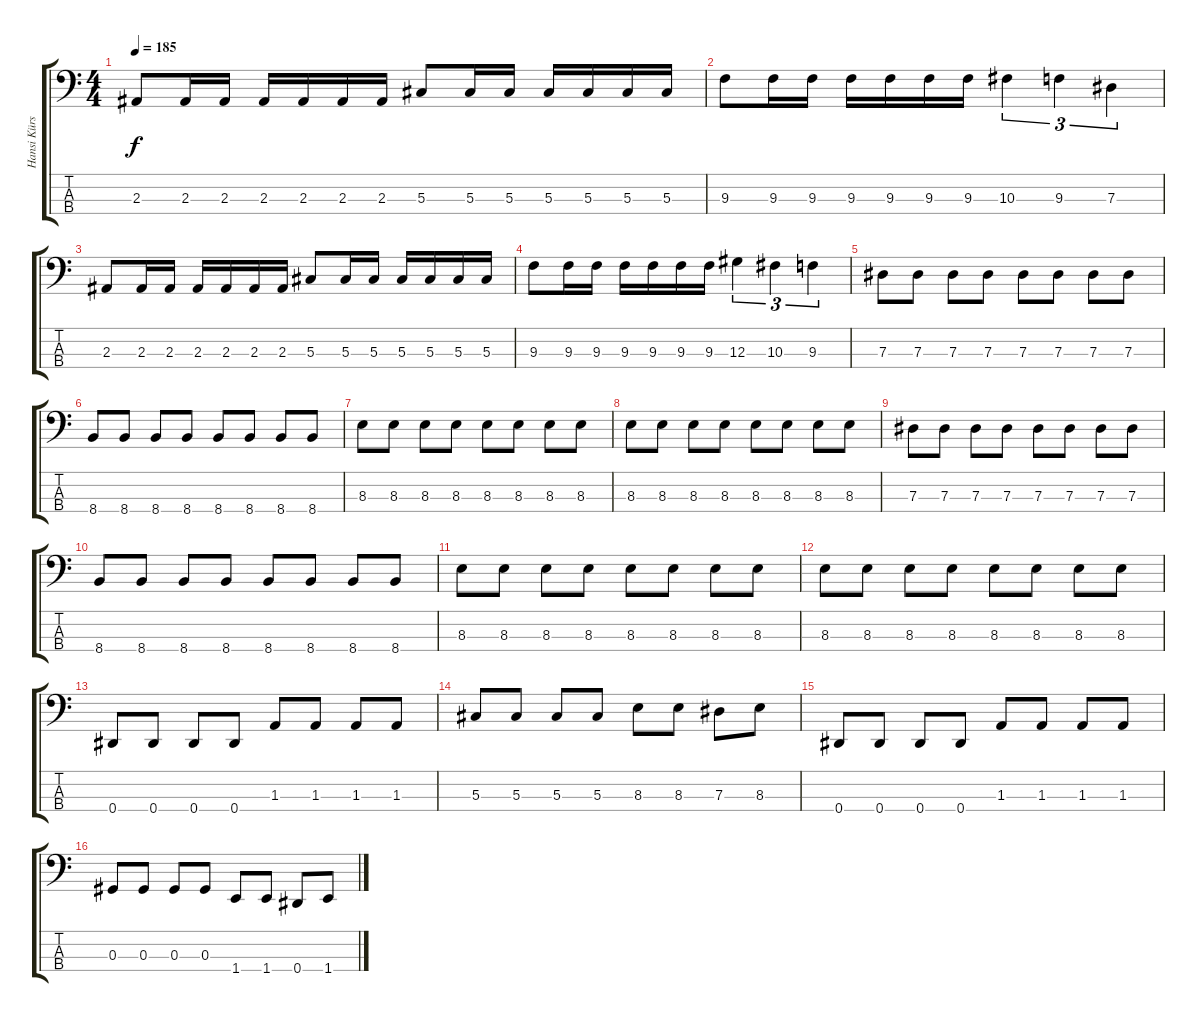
\track ("Hansi Kürsch" "Hansi Kürs") {instrument electricbasspick}
\staff {score tabs}
\tuning (Gb2 Db2 Ab1 Eb1) {hide}
\ts (4 4)
\tempo 185
\clef f4
\ks c
2.3.8{dy f} 2.3.16 2.3.16 2.3.16 2.3.16 2.3.16 2.3.16 5.3.8 5.3.16 5.3.16 5.3.16 5.3.16 5.3.16 5.3.16 |
9.3.8 9.3.16 9.3.16 9.3.16 9.3.16 9.3.16 9.3.16 10.3.4{tu (3 2)} 9.3.4{tu (3 2)} 7.3.4{tu (3 2)} |
2.3.8 2.3.16 2.3.16 2.3.16 2.3.16 2.3.16 2.3.16 5.3.8 5.3.16 5.3.16 5.3.16 5.3.16 5.3.16 5.3.16 |
9.3.8 9.3.16 9.3.16 9.3.16 9.3.16 9.3.16 9.3.16 12.3.4{tu (3 2)} 10.3.4{tu (3 2)} 9.3.4{tu (3 2)} |
7.3.8 7.3.8 7.3.8 7.3.8 7.3.8 7.3.8 7.3.8 7.3.8 |
8.4.8 8.4.8 8.4.8 8.4.8 8.4.8 8.4.8 8.4.8 8.4.8 |
8.3.8 8.3.8 8.3.8 8.3.8 8.3.8 8.3.8 8.3.8 8.3.8 |
8.3.8 8.3.8 8.3.8 8.3.8 8.3.8 8.3.8 8.3.8 8.3.8 |
7.3.8 7.3.8 7.3.8 7.3.8 7.3.8 7.3.8 7.3.8 7.3.8 |
8.4.8 8.4.8 8.4.8 8.4.8 8.4.8 8.4.8 8.4.8 8.4.8 |
8.3.8 8.3.8 8.3.8 8.3.8 8.3.8 8.3.8 8.3.8 8.3.8 |
8.3.8 8.3.8 8.3.8 8.3.8 8.3.8 8.3.8 8.3.8 8.3.8 |
0.4.8 0.4.8 0.4.8 0.4.8 1.3.8 1.3.8 1.3.8 1.3.8 |
5.3.8 5.3.8 5.3.8 5.3.8 8.3.8 8.3.8 7.3.8 8.3.8 |
0.4.8 0.4.8 0.4.8 0.4.8 1.3.8 1.3.8 1.3.8 1.3.8 |
0.3.8 0.3.8 0.3.8 0.3.8 1.4.8 1.4.8 0.4.8 1.4.8
